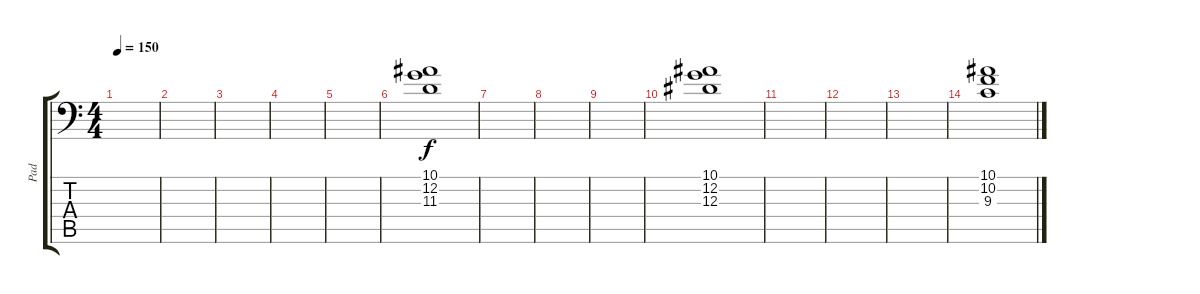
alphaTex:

\track ("Pad" "Pad") {instrument pad1newage}
\staff {score tabs}
\tuning (C4 G3 Eb3 Bb2 F2 Bb1) {hide}
\ts (4 4)
\tempo 150
\clef f4
\ks c
|
|
|
|
|
(10.1 12.2 11.3).1 |
|
|
|
(10.1 12.2 12.3).1 |
|
|
|
(10.1 10.2 9.3).1
